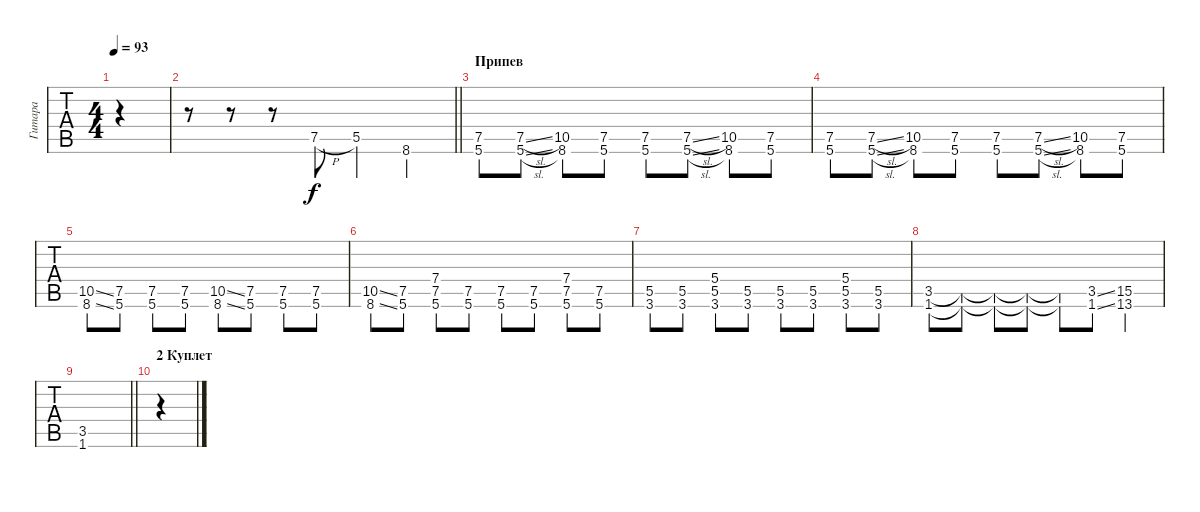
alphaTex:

\track ("Гитара " "Гитара ") {instrument distortionguitar}
\staff {tabs}
\tuning (E4 B3 G3 D3 A2 E2) {hide}
\ts (4 4)
\tempo 93
\clef g2
\ks c
|
\barLineRight lightlight
r.8 r.8 r.8 7.5{h}.8 5.5.4 8.6.4 |
\section ("" "Припев")
(7.5 5.6).8{volume 16} (7.5{sl} 5.6{sl}).8 (10.5 8.6).8 (7.5 5.6).8 (7.5 5.6).8 (7.5{sl} 5.6{sl}).8 (10.5 8.6).8 (7.5 5.6).8 |
(7.5 5.6).8 (7.5{sl} 5.6{sl}).8 (10.5 8.6).8 (7.5 5.6).8 (7.5 5.6).8 (7.5{sl} 5.6{sl}).8 (10.5 8.6).8 (7.5 5.6).8 |
(10.5{ss} 8.6{ss}).8 (7.5 5.6).8 (7.5 5.6).8 (7.5 5.6).8 (10.5{ss} 8.6{ss}).8 (7.5 5.6).8 (7.5 5.6).8 (7.5 5.6).8 |
(10.5{ss} 8.6{ss}).8 (7.5 5.6).8 (7.4 7.5 5.6).8 (7.5 5.6).8 (7.5 5.6).8 (7.5 5.6).8 (7.4 7.5 5.6).8 (7.5 5.6).8 |
(5.5 3.6).8 (5.5 3.6).8 (5.4 5.5 3.6).8 (5.5 3.6).8 (5.5 3.6).8 (5.5 3.6).8 (5.4 5.5 3.6).8 (5.5 3.6).8 |
(3.5 1.6).8 (3.5{t} 1.6{t}).8 (3.5{t} 1.6{t}).8 (3.5{t} 1.6{t}).8 (3.5{t} 1.6{t}).8 (3.5{ss} 1.6{ss}).8 (15.5 13.6).4 |
\barLineRight lightlight
(3.5 1.6).1 |
\section ("" "2 Куплет")
